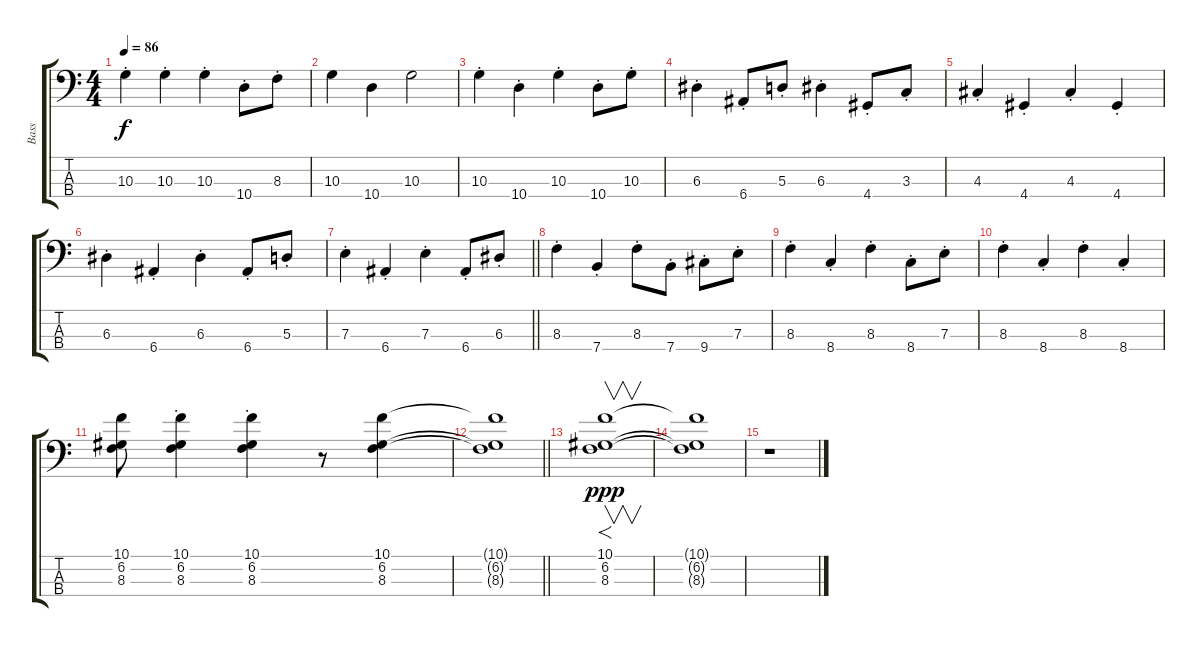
\track ("Bass" "Bass") {instrument electricbassfinger}
\staff {score tabs}
\tuning (G2 D2 A1 E1) {hide}
\ts (4 4)
\tempo 86
\clef f4
\ks aminor
10.3{st}.4{dy f} 10.3{st}.4 10.3{st}.4 10.4{st}.8 8.3{st}.8 |
10.3.4 10.4.4 10.3.2 |
10.3{st}.4 10.4{st}.4 10.3{st}.4 10.4{st}.8 10.3{st}.8 |
6.3{st}.4 6.4{st}.8 5.3{st}.8 6.3{st}.4 4.4{st}.8 3.3{st}.8 |
4.3{st}.4 4.4{st}.4 4.3{st}.4 4.4{st}.4 |
6.3{st}.4 6.4{st}.4 6.3{st}.4 6.4{st}.8 5.3{st}.8 |
\barLineRight lightlight
7.3{st}.4 6.4{st}.4 7.3{st}.4 6.4{st}.8 6.3{st}.8 |
8.3{st}.4 7.4{st}.4 8.3{st}.8 7.4{st}.8 9.4{st}.8 7.3{st}.8 |
8.3{st}.4 8.4{st}.4 8.3{st}.4 8.4{st}.8 7.3{st}.8 |
8.3{st}.4 8.4{st}.4 8.3{st}.4 8.4{st}.4 |
(10.1 6.2 8.3).8 (10.1{st} 6.2 8.3).4 (10.1{st} 6.2 8.3).4 r.8 (10.1 6.2 8.3).4 |
\barLineRight lightlight
(10.1{t} 6.2{t} 8.3{t}).1 |
(10.1 6.2 8.3).1{f v dy ppp} |
(10.1{t} 6.2{t} 8.3{t}).1 |
r.1
